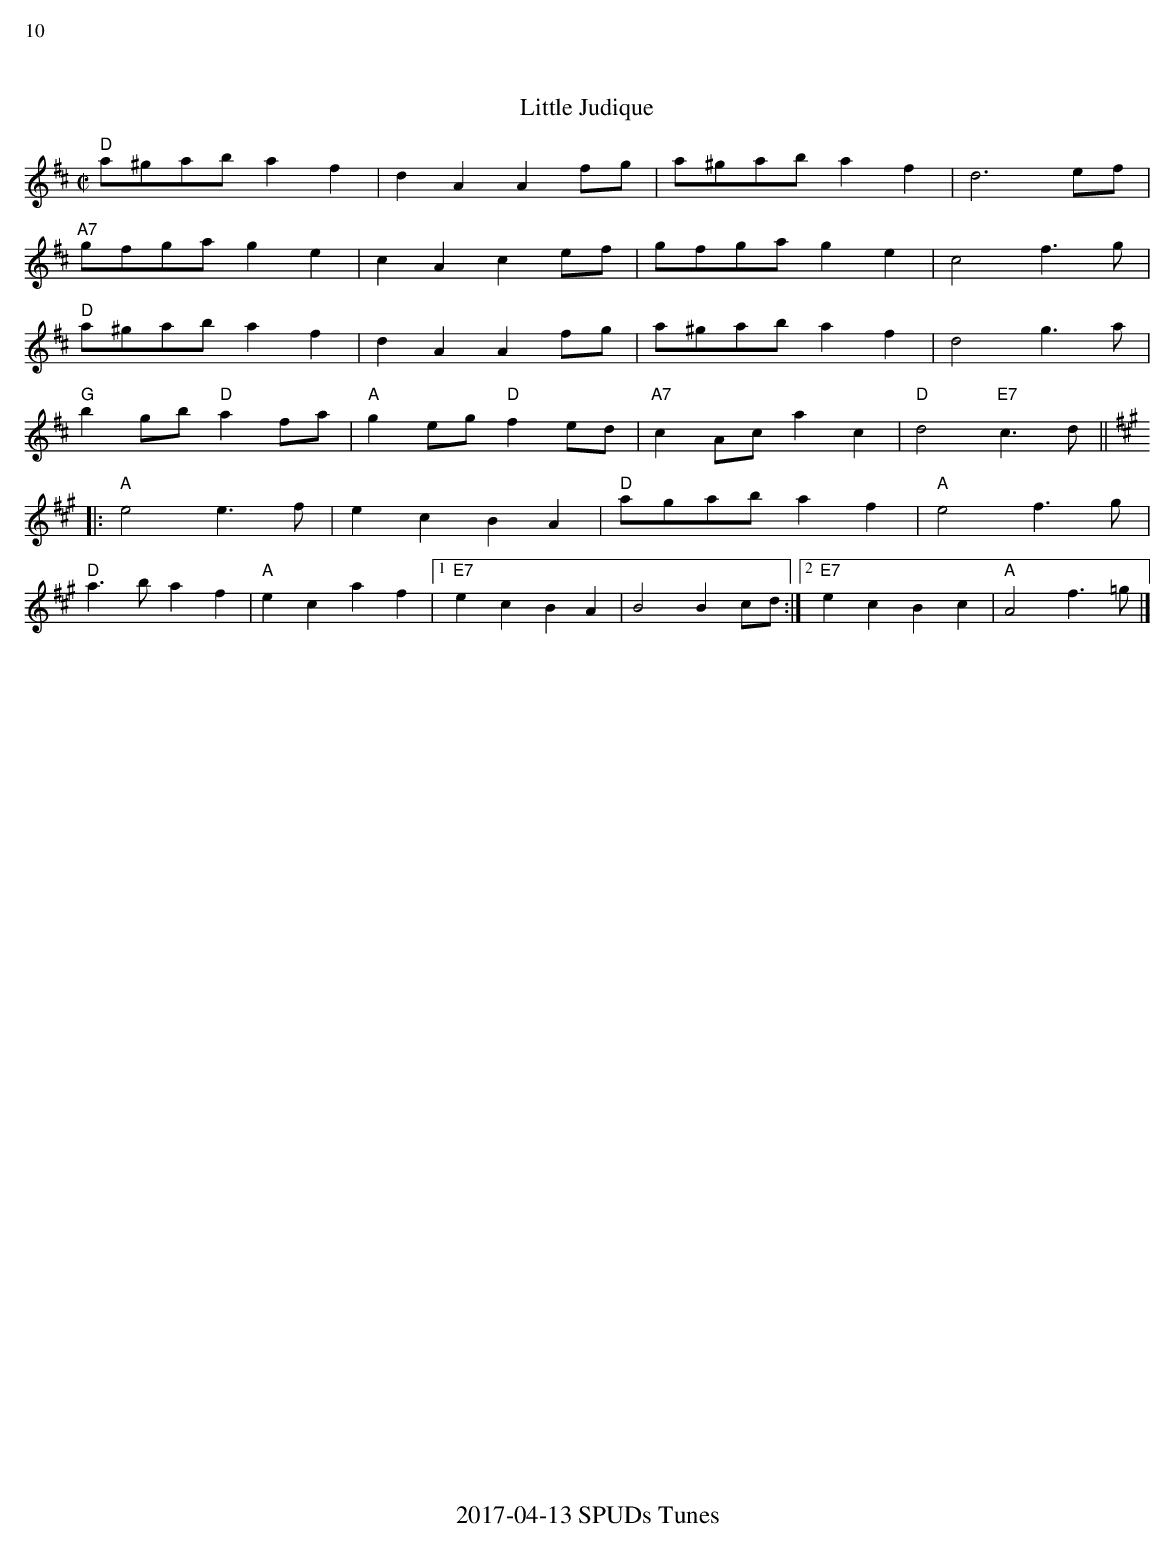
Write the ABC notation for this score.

X:1
%%text 10
T:Little Judique
M:C|
L:1/8
K:D
"D"a^gab a2f2 | d2A2 A2fg | a^gab a2f2 | d6 ef |
"A7"gfga g2e2 | c2A2 c2ef | gfga g2e2 | c4 f3g |
"D"a^gab a2f2 | d2A2 A2fg | a^gab a2f2 | d4 g3a |
"G"b2gb "D"a2fa | "A"g2eg  "D"f2ed | "A7"c2Ac  a2c2 | "D"d4 "E7"c3d ||
K:A
|:"A"e4 e3f | e2c2 B2A2 | "D"agab a2f2 | "A"e4 f3g |
"D"a3b a2f2 | "A"e2c2 a2 f2 | [1 "E7"e2c2 B2A2 | B4 B2cd :| [2 "E7"e2c2 B2c2 | "A"A4 f3=g |]
